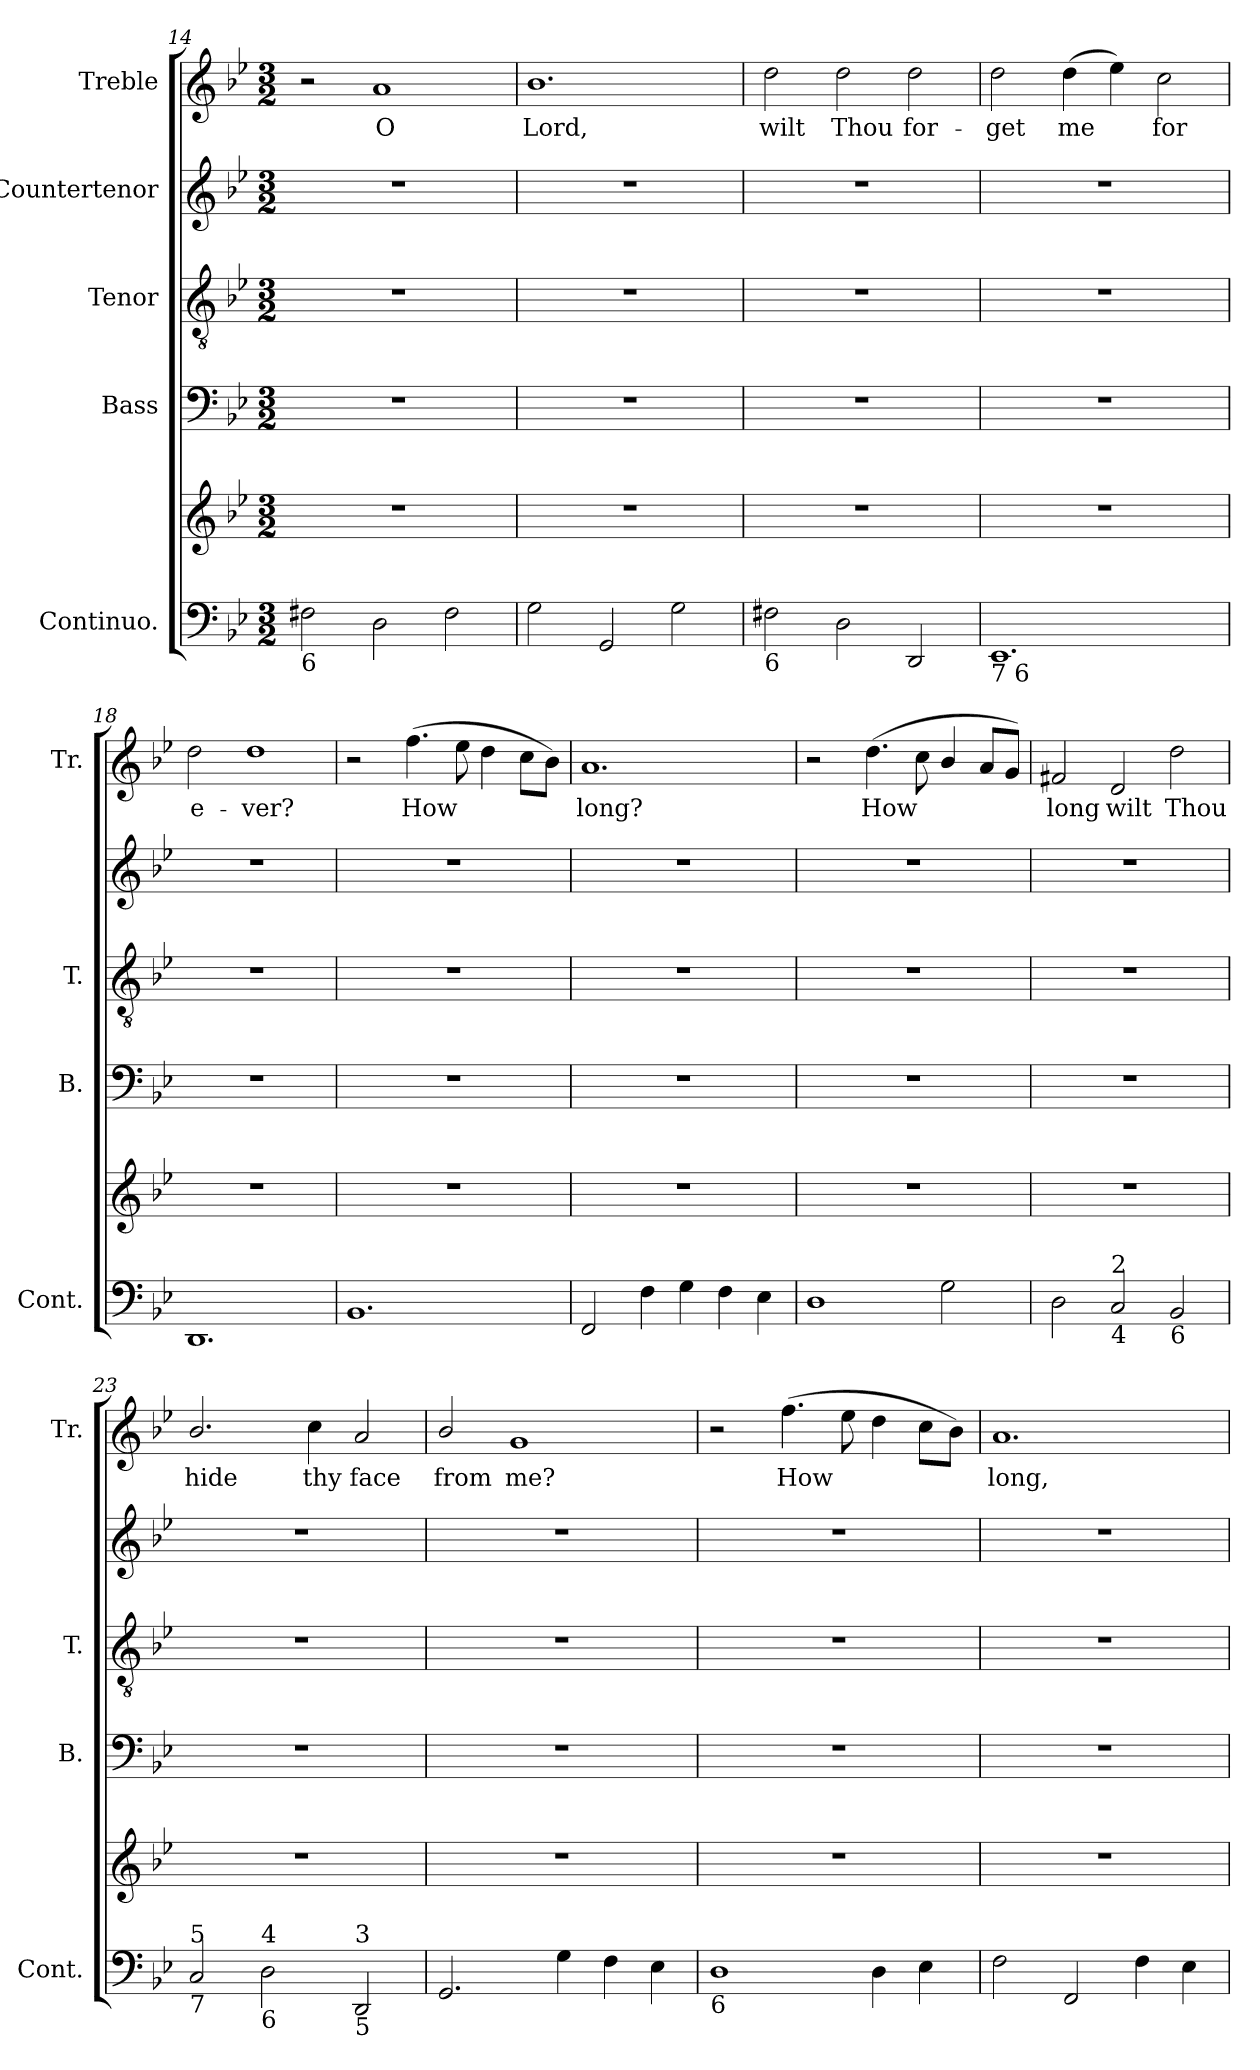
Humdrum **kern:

**kern	**kern	**kern	**kern	**kern	**kern	**text
*part5	*part5	*part4	*part3	*part2	*part1	*part1
*staff6	*staff5	*staff4	*staff3	*staff2	*staff1	*staff1
*I"Continuo.	*	*I"Bass	*I"Tenor	*I"Countertenor	*I"Treble	*
*I'Cont.	*	*I'B.	*I'T.	*	*I'Tr.	*
*clefF4	*clefG2	*clefF4	*clefGv2	*clefG2	*clefG2	*
*	*	*	*ITrd7c12	*	*	*
*k[b-e-]	*k[b-e-]	*k[b-e-]	*k[b-e-]	*k[b-e-]	*k[b-e-]	*
*g:	*g:	*g:	*g:	*g:	*g:	*
*M3/2	*M3/2	*M3/2	*M3/2	*M3/2	*M3/2	*
=14	=14	=14	=14	=14	=14	=14
!LO:TX:b:t=6	!	!	!	!	!	!
!	!LO:N:vis=1	!LO:N:vis=1	!LO:N:vis=1	!LO:N:vis=1	!	!
2F#Xi\	1.r	1.r	1.r	1.r	2r	.
!	!	!	!	!	!	!LO:LY:b:color=#000000
2Di\	.	.	.	.	1ai	O
2F#i\	.	.	.	.	.	.
!!LO:LB:g=z
=15	=15	=15	=15	=15	=15	=15
!	!LO:N:vis=1	!LO:N:vis=1	!LO:N:vis=1	!LO:N:vis=1	!	!
!	!	!	!	!	!	!LO:LY:b:color=#000000
2Gi\	1.r	1.r	1.r	1.r	1.b-i	Lord,
2GGi/	.	.	.	.	.	.
2Gi\	.	.	.	.	.	.
=16	=16	=16	=16	=16	=16	=16
!	!LO:N:vis=1	!LO:N:vis=1	!LO:N:vis=1	!LO:N:vis=1	!	!
!LO:TX:b:t=6	!	!	!	!	!	!
!	!	!	!	!	!	!LO:LY:b:color=#000000
2F#Xi\	1.r	1.r	1.r	1.r	2ddi\	wilt
!	!	!	!	!	!	!LO:LY:b:color=#000000
2Di\	.	.	.	.	2ddi\	Thou
!	!	!	!	!	!	!LO:LY:b:color=#000000
2DDi/	.	.	.	.	2ddi\	for-
=17	=17	=17	=17	=17	=17	=17
!	!LO:N:vis=1	!LO:N:vis=1	!LO:N:vis=1	!LO:N:vis=1	!	!
!LO:TX:b:t=7   6	!	!	!	!	!	!
!	!	!	!	!	!	!LO:LY:b:color=#000000
1.EE-i	1.r	1.r	1.r	1.r	2ddi\	-get
!	!	!	!	!	!	!LO:LY:b:color=#000000
.	.	.	.	.	(4ddi\	me
.	.	.	.	.	4ee-i\)	.
!	!	!	!	!	!	!LO:LY:b:color=#000000
.	.	.	.	.	2cci\	for
=18	=18	=18	=18	=18	=18	=18
!	!LO:N:vis=1	!LO:N:vis=1	!LO:N:vis=1	!LO:N:vis=1	!	!
!	!	!	!	!	!	!LO:LY:b:color=#000000
1.DDi	1.r	1.r	1.r	1.r	2ddi\	e-
!	!	!	!	!	!	!LO:LY:b:color=#000000
.	.	.	.	.	1ddi	-ver?
!!LO:LB:g=z
=19	=19	=19	=19	=19	=19	=19
!	!LO:N:vis=1	!LO:N:vis=1	!LO:N:vis=1	!LO:N:vis=1	!	!
1.BB-i	1.r	1.r	1.r	1.r	2r	.
!	!	!	!	!	!	!LO:LY:b:color=#000000
.	.	.	.	.	(4.ffi\	How
.	.	.	.	.	8ee-i\	.
.	.	.	.	.	4ddi\	.
.	.	.	.	.	8cci\L	.
.	.	.	.	.	8b-i\J)	.
=20	=20	=20	=20	=20	=20	=20
!	!LO:N:vis=1	!LO:N:vis=1	!LO:N:vis=1	!LO:N:vis=1	!	!
!	!	!	!	!	!	!LO:LY:b:color=#000000
2FFi/	1.r	1.r	1.r	1.r	1.ai	long?
4Fi\	.	.	.	.	.	.
4Gi\	.	.	.	.	.	.
4Fi\	.	.	.	.	.	.
4E-i\	.	.	.	.	.	.
=21	=21	=21	=21	=21	=21	=21
!	!LO:N:vis=1	!LO:N:vis=1	!LO:N:vis=1	!LO:N:vis=1	!	!
1Di	1.r	1.r	1.r	1.r	2r	.
!	!	!	!	!	!	!LO:LY:b:color=#000000
.	.	.	.	.	(4.ddi\	How
.	.	.	.	.	8cci\	.
2Gi\	.	.	.	.	4b-i/	.
.	.	.	.	.	8ai/L	.
.	.	.	.	.	8gi/J)	.
!!LO:PB:g=z
=22	=22	=22	=22	=22	=22	=22
!	!LO:N:vis=1	!LO:N:vis=1	!LO:N:vis=1	!LO:N:vis=1	!	!
!	!	!	!	!	!	!LO:LY:b:color=#000000
2Di\	1.r	1.r	1.r	1.r	2f#Xi/	long
!LO:TX:b:t=4	!	!	!	!	!	!
!LO:TX:t=2	!	!	!	!	!	!
!	!	!	!	!	!	!LO:LY:b:color=#000000
2Ci/	.	.	.	.	2di/	wilt
!LO:TX:b:t=6	!	!	!	!	!	!
!	!	!	!	!	!	!LO:LY:b:color=#000000
2BB-i/	.	.	.	.	2ddi\	Thou
=23	=23	=23	=23	=23	=23	=23
!	!LO:N:vis=1	!LO:N:vis=1	!LO:N:vis=1	!LO:N:vis=1	!	!
!LO:TX:b:t=7	!	!	!	!	!	!
!LO:TX:t=5	!	!	!	!	!	!
!	!	!	!	!	!	!LO:LY:b:color=#000000
2Ci/	1.r	1.r	1.r	1.r	2.b-i/	hide
!LO:TX:b:t=6	!	!	!	!	!	!
!LO:TX:t=4	!	!	!	!	!	!
2Di\	.	.	.	.	.	.
!	!	!	!	!	!	!LO:LY:b:color=#000000
.	.	.	.	.	4cci\	thy
!LO:TX:b:t=5	!	!	!	!	!	!
!LO:TX:t=3	!	!	!	!	!	!
!	!	!	!	!	!	!LO:LY:b:color=#000000
2DDi/	.	.	.	.	2ai/	face
=24	=24	=24	=24	=24	=24	=24
!	!LO:N:vis=1	!LO:N:vis=1	!LO:N:vis=1	!LO:N:vis=1	!	!
!	!	!	!	!	!	!LO:LY:b:color=#000000
2.GGi/	1.r	1.r	1.r	1.r	2b-i/	from
!	!	!	!	!	!	!LO:LY:b:color=#000000
.	.	.	.	.	1gi	me?
4Gi\	.	.	.	.	.	.
4Fi\	.	.	.	.	.	.
4E-i\	.	.	.	.	.	.
=25	=25	=25	=25	=25	=25	=25
!LO:TX:b:t=6	!	!	!	!	!	!
!	!LO:N:vis=1	!LO:N:vis=1	!LO:N:vis=1	!LO:N:vis=1	!	!
1Di	1.r	1.r	1.r	1.r	2r	.
!	!	!	!	!	!	!LO:LY:b:color=#000000
.	.	.	.	.	(4.ffi\	How
.	.	.	.	.	8ee-i\	.
4Di\	.	.	.	.	4ddi\	.
4E-i\	.	.	.	.	8cci\L	.
.	.	.	.	.	8b-i\J)	.
!!LO:LB:g=z
=26	=26	=26	=26	=26	=26	=26
!	!LO:N:vis=1	!LO:N:vis=1	!LO:N:vis=1	!LO:N:vis=1	!	!
!	!	!	!	!	!	!LO:LY:b:color=#000000
2Fi\	1.r	1.r	1.r	1.r	1.ai	long,
2FFi/	.	.	.	.	.	.
4Fi\	.	.	.	.	.	.
4E-i\	.	.	.	.	.	.
=	=	=	=	=	=	=
*-	*-	*-	*-	*-	*-	*-
